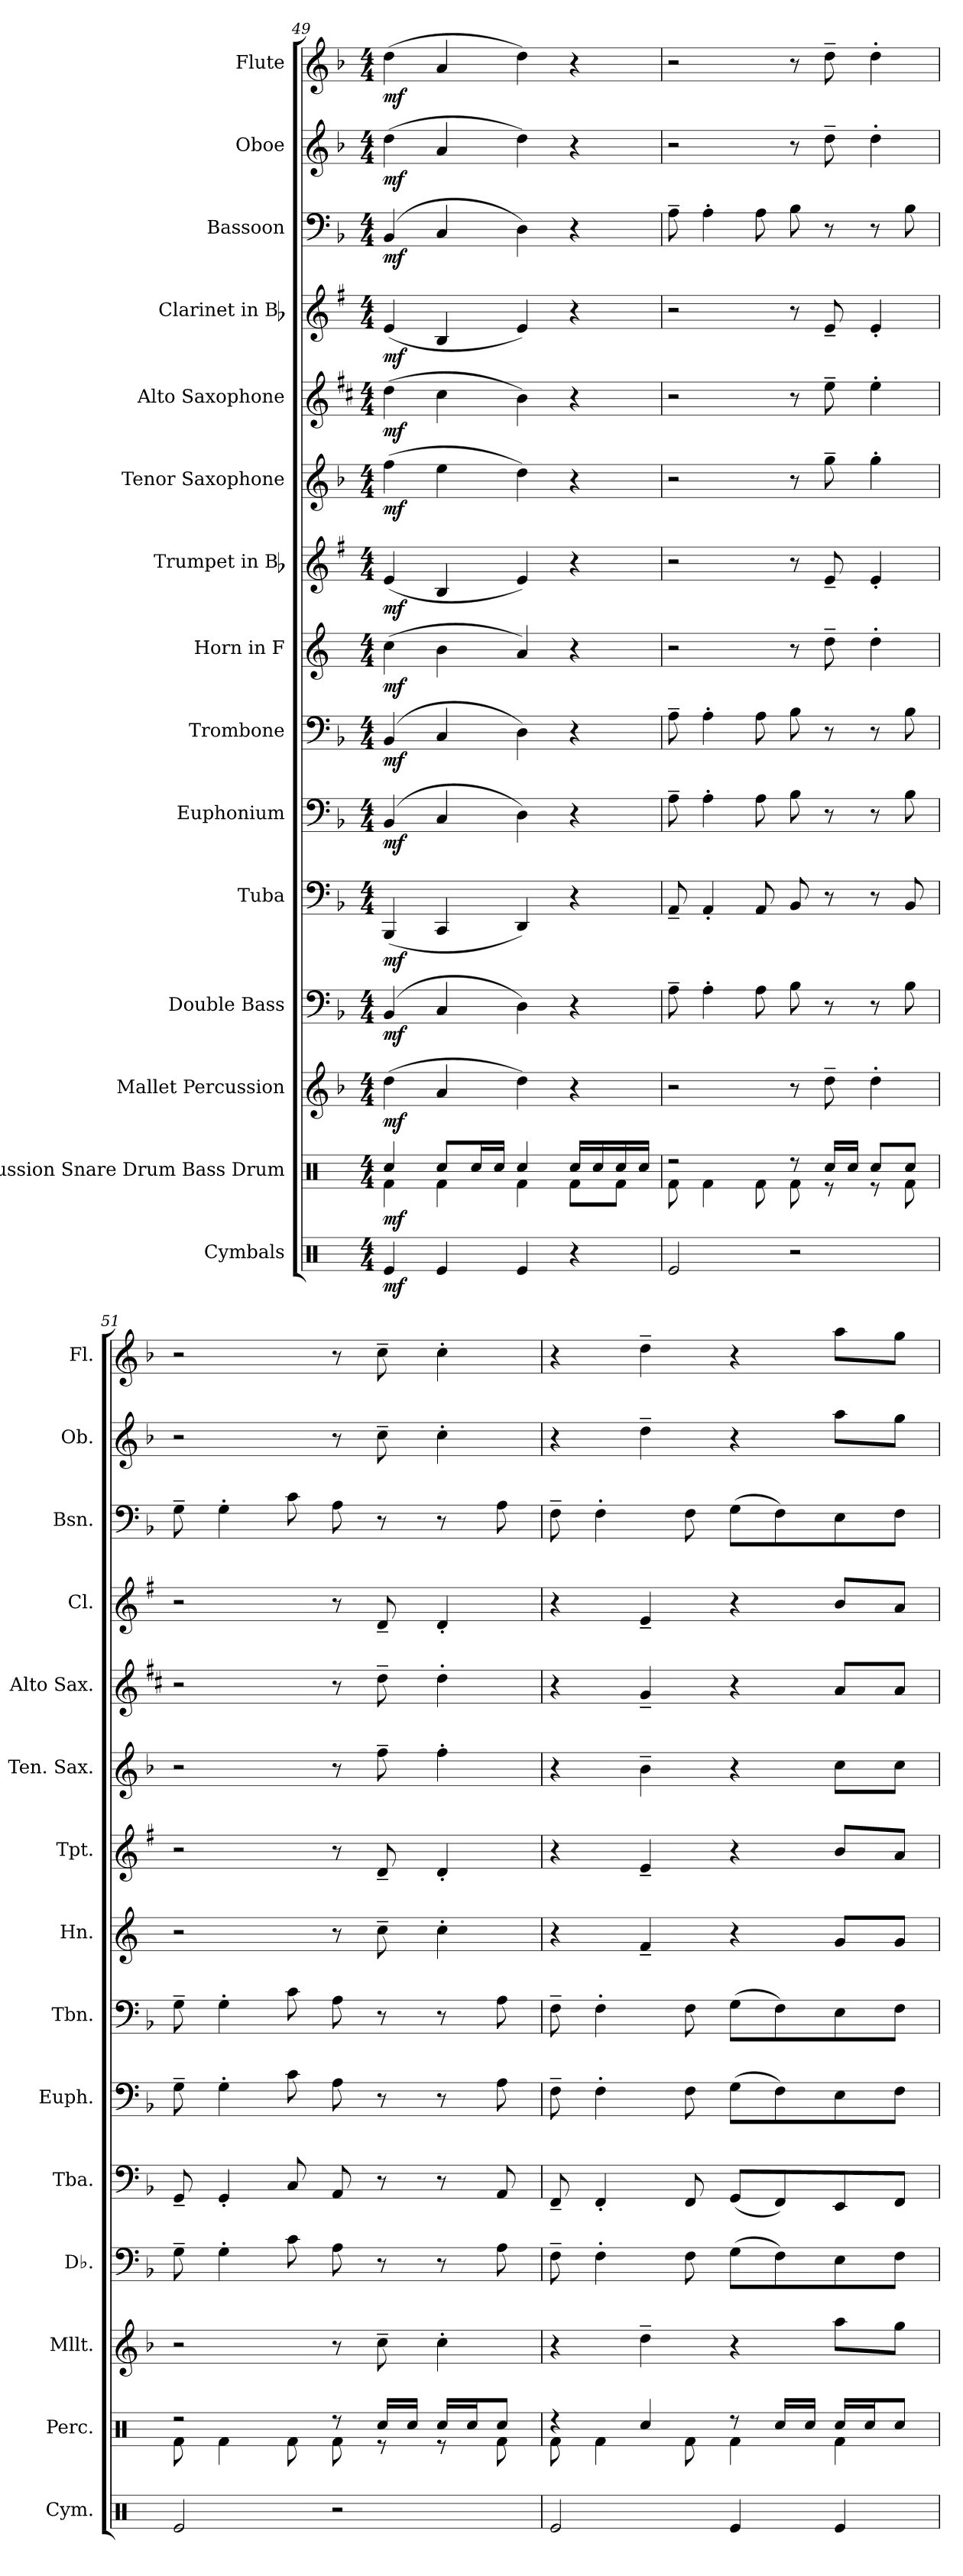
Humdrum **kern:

**kern	**dynam	**kern	**dynam	**kern	**dynam	**kern	**dynam	**kern	**dynam	**kern	**dynam	**kern	**dynam	**kern	**dynam	**kern	**dynam	**kern	**dynam	**kern	**dynam	**kern	**dynam	**kern	**dynam	**kern	**dynam	**kern	**dynam
*part15	*part15	*part14	*part14	*part13	*part13	*part12	*part12	*part11	*part11	*part10	*part10	*part9	*part9	*part8	*part8	*part7	*part7	*part6	*part6	*part5	*part5	*part4	*part4	*part3	*part3	*part2	*part2	*part1	*part1
*staff15	*staff15	*staff14	*staff14	*staff13	*staff13	*staff12	*staff12	*staff11	*staff11	*staff10	*staff10	*staff9	*staff9	*staff8	*staff8	*staff7	*staff7	*staff6	*staff6	*staff5	*staff5	*staff4	*staff4	*staff3	*staff3	*staff2	*staff2	*staff1	*staff1
*I"Cymbals	*	*I"Percussion Snare Drum Bass Drum	*	*I"Mallet Percussion	*	*I"Double Bass	*	*I"Tuba	*	*I"Euphonium	*	*I"Trombone	*	*I"Horn in F	*	*I"Trumpet in Bb	*	*I"Tenor Saxophone	*	*I"Alto Saxophone	*	*I"Clarinet in Bb	*	*I"Bassoon	*	*I"Oboe	*	*I"Flute	*
*I'Cym.	*	*I'Perc.	*	*I'Mllt.	*	*I'Db.	*	*I'Tba.	*	*I'Euph.	*	*I'Tbn.	*	*I'Hn.	*	*I'Tpt.	*	*I'Ten. Sax.	*	*I'Alto Sax.	*	*I'Cl.	*	*I'Bsn.	*	*I'Ob.	*	*I'Fl.	*
*clefX	*	*clefX	*	*clefG2	*	*clefF4	*	*clefF4	*	*clefF4	*	*clefF4	*	*clefG2	*	*clefG2	*	*clefG2	*	*clefG2	*	*clefG2	*	*clefF4	*	*clefG2	*	*clefG2	*
*	*	*	*	*ITrd-14c-24	*	*ITrd7c12	*	*	*	*	*	*	*	*ITrd4c7	*	*ITrd1c2	*	*ITrd8c14	*	*ITrd5c9	*	*ITrd1c2	*	*	*	*	*	*	*
*k[]	*	*k[]	*	*k[b-]	*	*k[b-]	*	*k[b-]	*	*k[b-]	*	*k[b-]	*	*k[b-]	*	*k[b-]	*	*k[b-]	*	*k[b-]	*	*k[b-]	*	*k[b-]	*	*k[b-]	*	*k[b-]	*
*C:	*	*C:	*	*d:	*	*d:	*	*d:	*	*d:	*	*d:	*	*d:	*	*d:	*	*d:	*	*d:	*	*d:	*	*d:	*	*d:	*	*d:	*
*M4/4	*	*M4/4	*	*M4/4	*	*M4/4	*	*M4/4	*	*M4/4	*	*M4/4	*	*M4/4	*	*M4/4	*	*M4/4	*	*M4/4	*	*M4/4	*	*M4/4	*	*M4/4	*	*M4/4	*
=49	=49	=49	=49	=49	=49	=49	=49	=49	=49	=49	=49	=49	=49	=49	=49	=49	=49	=49	=49	=49	=49	=49	=49	=49	=49	=49	=49	=49	=49
*	*	*^	*	*	*	*	*	*	*	*	*	*	*	*	*	*	*	*	*	*	*	*	*	*	*	*	*	*	*
4Rei/	mf	4Rcci/	4Rfi\	mf	(4ddddi\	mf	(4BBB-i/	mf	(4BBB-i/	mf	(4BB-i/	mf	(4BB-i/	mf	(4fi\	mf	(4di/	mf	(4fi\	mf	(4fi\	mf	(4di/	mf	(4BB-i/	mf	(4ddi\	mf	(4ddi\	mf
4Rei/	.	8Rcci/L	4Rfi\	.	4aaai/	.	4CCi/	.	4CCi/	.	4Ci/	.	4Ci/	.	4ei\	.	4Ai/	.	4ei\	.	4ei\	.	4Ai/	.	4Ci/	.	4ai/	.	4ai/	.
.	.	16Rcci/L	.	.	.	.	.	.	.	.	.	.	.	.	.	.	.	.	.	.	.	.	.	.	.	.	.	.	.	.
.	.	16Rcci/JJ	.	.	.	.	.	.	.	.	.	.	.	.	.	.	.	.	.	.	.	.	.	.	.	.	.	.	.	.
4Rei/	.	4Rcci/	4Rfi\	.	4ddddi\)	.	4DDi\)	.	4DDi/)	.	4Di\)	.	4Di\)	.	4di/)	.	4di/)	.	4di\)	.	4di\)	.	4di/)	.	4Di\)	.	4ddi\)	.	4ddi\)	.
4r	.	16Rcci/LL	8Rfi\L	.	4r	.	4r	.	4r	.	4r	.	4r	.	4r	.	4r	.	4r	.	4r	.	4r	.	4r	.	4r	.	4r	.
.	.	16Rcci/	.	.	.	.	.	.	.	.	.	.	.	.	.	.	.	.	.	.	.	.	.	.	.	.	.	.	.	.
.	.	16Rcci/	8Rfi\J	.	.	.	.	.	.	.	.	.	.	.	.	.	.	.	.	.	.	.	.	.	.	.	.	.	.	.
.	.	16Rcci/JJ	.	.	.	.	.	.	.	.	.	.	.	.	.	.	.	.	.	.	.	.	.	.	.	.	.	.	.	.
!!LO:PB:g=z
=50	=50	=50	=50	=50	=50	=50	=50	=50	=50	=50	=50	=50	=50	=50	=50	=50	=50	=50	=50	=50	=50	=50	=50	=50	=50	=50	=50	=50	=50	=50
2Rei/	.	2r	8Rfi\	.	2r	.	8AA~i\	.	8AA~i/	.	8A~i\	.	8A~i\	.	2r	.	2r	.	2r	.	2r	.	2r	.	8A~i\	.	2r	.	2r	.
.	.	.	4Rfi\	.	.	.	4AA'i\	.	4AA'i/	.	4A'i\	.	4A'i\	.	.	.	.	.	.	.	.	.	.	.	4A'i\	.	.	.	.	.
.	.	.	8Rfi\	.	.	.	8AAi\	.	8AAi/	.	8Ai\	.	8Ai\	.	.	.	.	.	.	.	.	.	.	.	8Ai\	.	.	.	.	.
2r	.	8r	8Rfi\	.	8r	.	8BB-i\	.	8BB-i/	.	8B-i\	.	8B-i\	.	8r	.	8r	.	8r	.	8r	.	8r	.	8B-i\	.	8r	.	8r	.
.	.	16Rcci/LL	8r	.	8dddd~i\	.	8r	.	8r	.	8r	.	8r	.	8g~i\	.	8d~i/	.	8g~i\	.	8g~i\	.	8d~i/	.	8r	.	8dd~i\	.	8dd~i\	.
.	.	16Rcci/JJ	.	.	.	.	.	.	.	.	.	.	.	.	.	.	.	.	.	.	.	.	.	.	.	.	.	.	.	.
.	.	8Rcci/L	8r	.	4dddd'i\	.	8r	.	8r	.	8r	.	8r	.	4g'i\	.	4d'i/	.	4g'i\	.	4g'i\	.	4d'i/	.	8r	.	4dd'i\	.	4dd'i\	.
.	.	8Rcci/J	8Rfi\	.	.	.	8BB-i\	.	8BB-i/	.	8B-i\	.	8B-i\	.	.	.	.	.	.	.	.	.	.	.	8B-i\	.	.	.	.	.
=51	=51	=51	=51	=51	=51	=51	=51	=51	=51	=51	=51	=51	=51	=51	=51	=51	=51	=51	=51	=51	=51	=51	=51	=51	=51	=51	=51	=51	=51	=51
2Rei/	.	2r	8Rfi\	.	2r	.	8GG~i\	.	8GG~i/	.	8G~i\	.	8G~i\	.	2r	.	2r	.	2r	.	2r	.	2r	.	8G~i\	.	2r	.	2r	.
.	.	.	4Rfi\	.	.	.	4GG'i\	.	4GG'i/	.	4G'i\	.	4G'i\	.	.	.	.	.	.	.	.	.	.	.	4G'i\	.	.	.	.	.
.	.	.	8Rfi\	.	.	.	8Ci\	.	8Ci/	.	8ci\	.	8ci\	.	.	.	.	.	.	.	.	.	.	.	8ci\	.	.	.	.	.
2r	.	8r	8Rfi\	.	8r	.	8AAi\	.	8AAi/	.	8Ai\	.	8Ai\	.	8r	.	8r	.	8r	.	8r	.	8r	.	8Ai\	.	8r	.	8r	.
.	.	16Rcci/LL	8r	.	8cccc~i\	.	8r	.	8r	.	8r	.	8r	.	8f~i\	.	8c~i/	.	8f~i\	.	8f~i\	.	8c~i/	.	8r	.	8cc~i\	.	8cc~i\	.
.	.	16Rcci/JJ	.	.	.	.	.	.	.	.	.	.	.	.	.	.	.	.	.	.	.	.	.	.	.	.	.	.	.	.
.	.	16Rcci/LL	8r	.	4cccc'i\	.	8r	.	8r	.	8r	.	8r	.	4f'i\	.	4c'i/	.	4f'i\	.	4f'i\	.	4c'i/	.	8r	.	4cc'i\	.	4cc'i\	.
.	.	16Rcci/J	.	.	.	.	.	.	.	.	.	.	.	.	.	.	.	.	.	.	.	.	.	.	.	.	.	.	.	.
.	.	8Rcci/J	8Rfi\	.	.	.	8AAi\	.	8AAi/	.	8Ai\	.	8Ai\	.	.	.	.	.	.	.	.	.	.	.	8Ai\	.	.	.	.	.
=52	=52	=52	=52	=52	=52	=52	=52	=52	=52	=52	=52	=52	=52	=52	=52	=52	=52	=52	=52	=52	=52	=52	=52	=52	=52	=52	=52	=52	=52	=52
2Rei/	.	4r	8Rfi\	.	4r	.	8FF~i\	.	8FF~i/	.	8F~i\	.	8F~i\	.	4r	.	4r	.	4r	.	4r	.	4r	.	8F~i\	.	4r	.	4r	.
.	.	.	4Rfi\	.	.	.	4FF'i\	.	4FF'i/	.	4F'i\	.	4F'i\	.	.	.	.	.	.	.	.	.	.	.	4F'i\	.	.	.	.	.
.	.	4Rcci/	.	.	4dddd~i\	.	.	.	.	.	.	.	.	.	4B-~i/	.	4d~i/	.	4B-~i\	.	4B-~i/	.	4d~i/	.	.	.	4dd~i\	.	4dd~i\	.
.	.	.	8Rfi\	.	.	.	8FFi\	.	8FFi/	.	8Fi\	.	8Fi\	.	.	.	.	.	.	.	.	.	.	.	8Fi\	.	.	.	.	.
4Rei/	.	8r	4Rfi\	.	4r	.	(8GGi\L	.	(8GGi/L	.	(8Gi\L	.	(8Gi\L	.	4r	.	4r	.	4r	.	4r	.	4r	.	(8Gi\L	.	4r	.	4r	.
.	.	16Rcci/LL	.	.	.	.	8FFi\)	.	8FFi/)	.	8Fi\)	.	8Fi\)	.	.	.	.	.	.	.	.	.	.	.	8Fi\)	.	.	.	.	.
.	.	16Rcci/JJ	.	.	.	.	.	.	.	.	.	.	.	.	.	.	.	.	.	.	.	.	.	.	.	.	.	.	.	.
4Rei/	.	16Rcci/LL	4Rfi\	.	8aaaai\L	.	8EEi\	.	8EEi/	.	8Ei\	.	8Ei\	.	8ci/L	.	8ai/L	.	8ci\L	.	8ci/L	.	8ai/L	.	8Ei\	.	8aai\L	.	8aai\L	.
.	.	16Rcci/J	.	.	.	.	.	.	.	.	.	.	.	.	.	.	.	.	.	.	.	.	.	.	.	.	.	.	.	.
.	.	8Rcci/J	.	.	8ggggi\J	.	8FFi\J	.	8FFi/J	.	8Fi\J	.	8Fi\J	.	8ci/J	.	8gi/J	.	8ci\J	.	8ci/J	.	8gi/J	.	8Fi\J	.	8ggi\J	.	8ggi\J	.
*	*	*v	*v	*	*	*	*	*	*	*	*	*	*	*	*	*	*	*	*	*	*	*	*	*	*	*	*	*	*	*
=	=	=	=	=	=	=	=	=	=	=	=	=	=	=	=	=	=	=	=	=	=	=	=	=	=	=	=	=	=
*-	*-	*-	*-	*-	*-	*-	*-	*-	*-	*-	*-	*-	*-	*-	*-	*-	*-	*-	*-	*-	*-	*-	*-	*-	*-	*-	*-	*-	*-
